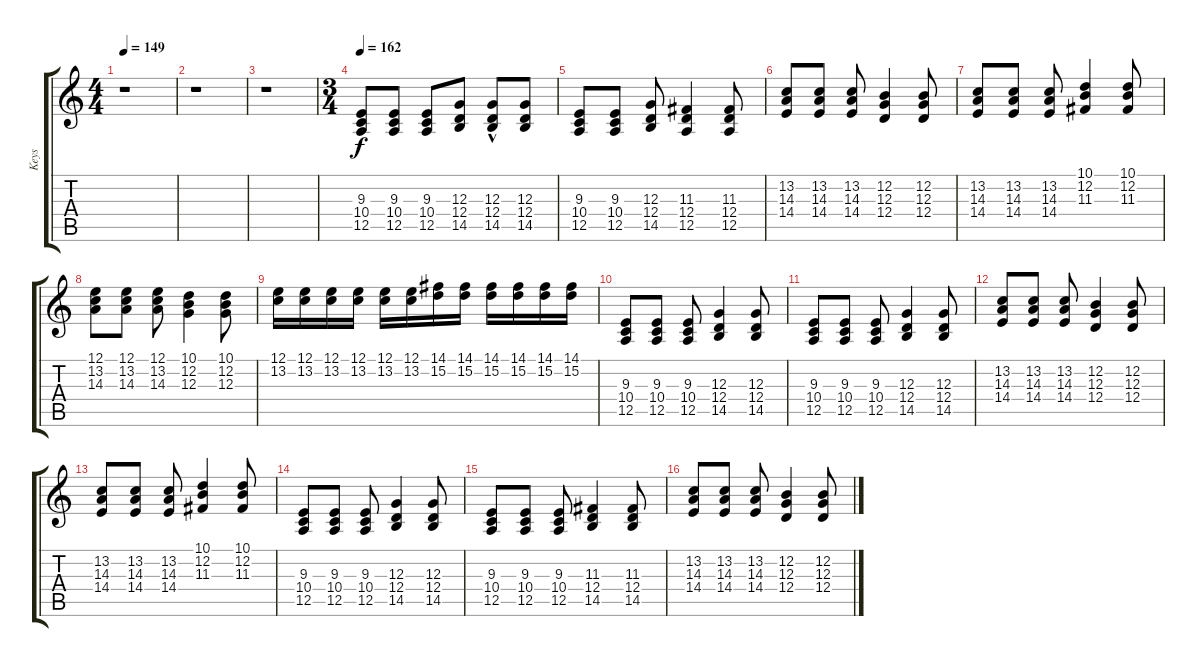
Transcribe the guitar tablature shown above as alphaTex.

\track ("Keys" "Keys") {instrument stringensemble2}
\staff {score tabs}
\tuning (E4 B3 G3 D3 A2 E2) {hide}
\ts (4 4)
\tempo 149
\clef g2
\ks c
r.1{dy f} |
r.1 |
r.1 |
\ts (3 4)
\tempo 162
(9.3 10.4 12.5).8 (9.3 10.4 12.5).8 (9.3 10.4 12.5).8 (12.3 12.4 14.5).8 (12.3{hac} 12.4 14.5).8 (12.3 12.4 14.5).8 |
(9.3 10.4 12.5).8 (9.3 10.4 12.5).8 (12.3 12.4 14.5).8 (11.3 12.4 12.5).4 (11.3 12.4 12.5).8 |
(13.2 14.3 14.4).8 (13.2 14.3 14.4).8 (13.2 14.3 14.4).8 (12.2 12.3 12.4).4 (12.2 12.3 12.4).8 |
(13.2 14.3 14.4).8 (13.2 14.3 14.4).8 (13.2 14.3 14.4).8 (10.1 12.2 11.3).4 (10.1 12.2 11.3).8 |
(12.1 13.2 14.3).8 (12.1 13.2 14.3).8 (12.1 13.2 14.3).8 (10.1 12.2 12.3).4 (10.1 12.2 12.3).8 |
(12.1 13.2).16 (12.1 13.2).16 (12.1 13.2).16 (12.1 13.2).16 (12.1 13.2).16 (12.1 13.2).16 (14.1 15.2).16 (14.1 15.2).16 (14.1 15.2).16 (14.1 15.2).16 (14.1 15.2).16 (14.1 15.2).16 |
(9.3 10.4 12.5).8 (9.3 10.4 12.5).8 (9.3 10.4 12.5).8 (12.3 12.4 14.5).4 (12.3 12.4 14.5).8 |
(9.3 10.4 12.5).8 (9.3 10.4 12.5).8 (9.3 10.4 12.5).8 (12.3 12.4 14.5).4 (12.3 12.4 14.5).8 |
(13.2 14.3 14.4).8 (13.2 14.3 14.4).8 (13.2 14.3 14.4).8 (12.2 12.3 12.4).4 (12.2 12.3 12.4).8 |
(13.2 14.3 14.4).8 (13.2 14.3 14.4).8 (13.2 14.3 14.4).8 (10.1 12.2 11.3).4 (10.1 12.2 11.3).8 |
(9.3 10.4 12.5).8 (9.3 10.4 12.5).8 (9.3 10.4 12.5).8 (12.3 12.4 14.5).4 (12.3 12.4 14.5).8 |
(9.3 10.4 12.5).8 (9.3 10.4 12.5).8 (9.3 10.4 12.5).8 (11.3 12.4 14.5).4 (11.3 12.4 14.5).8 |
(13.2 14.3 14.4).8 (13.2 14.3 14.4).8 (13.2 14.3 14.4).8 (12.2 12.3 12.4).4 (12.2 12.3 12.4).8
